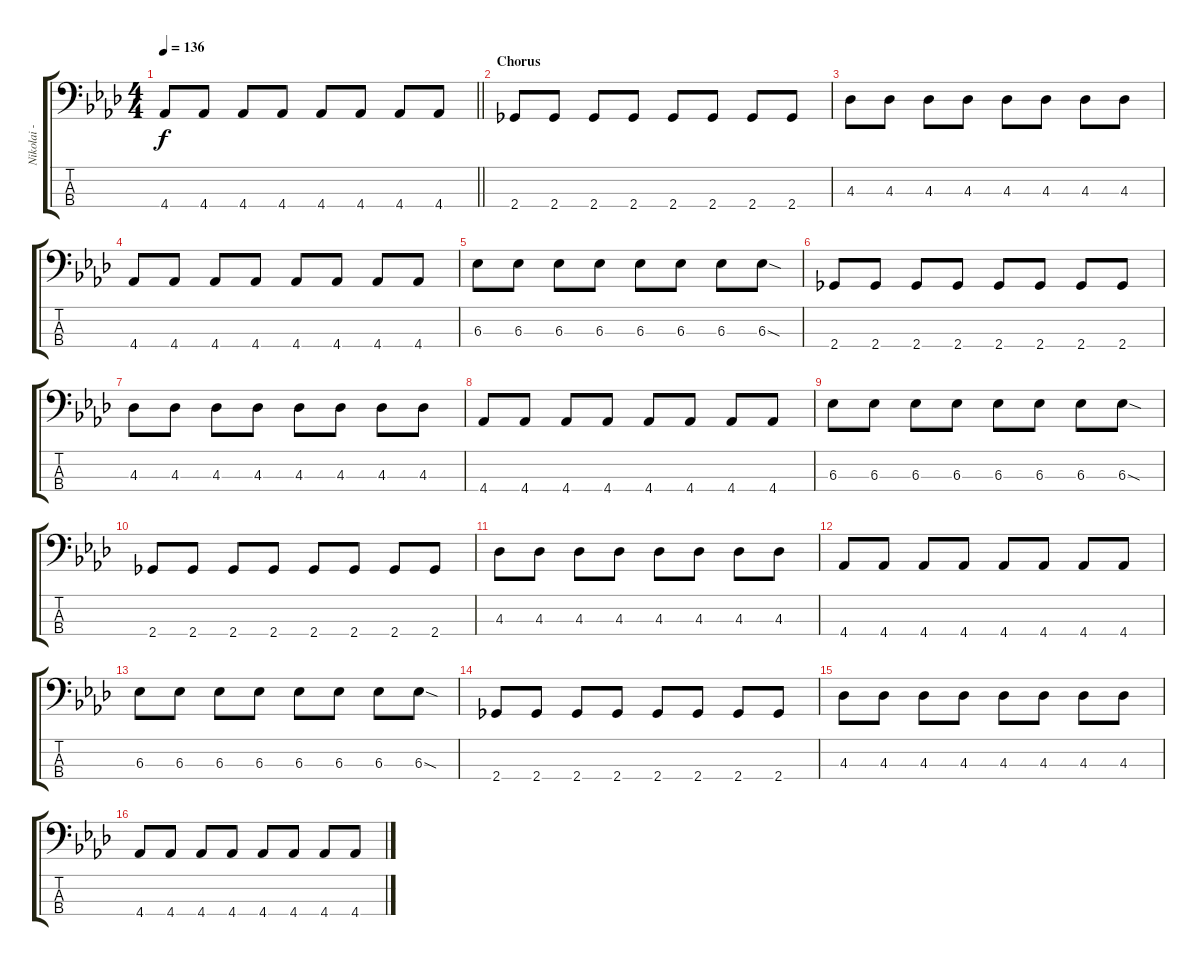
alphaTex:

\track ("Nikolai - Bass RSE" "Nikolai - ") {instrument electricbassfinger}
\staff {score tabs}
\tuning (G2 D2 A1 E1) {hide}
\ts (4 4)
\tempo 136
\clef f4
\barLineRight lightlight
\ks ab
4.4.8{dy f} 4.4.8 4.4.8 4.4.8 4.4.8 4.4.8 4.4.8 4.4.8 |
\section ("" "Chorus")
2.4.8 2.4.8 2.4.8 2.4.8 2.4.8 2.4.8 2.4.8 2.4.8 |
4.3.8 4.3.8 4.3.8 4.3.8 4.3.8 4.3.8 4.3.8 4.3.8 |
4.4.8 4.4.8 4.4.8 4.4.8 4.4.8 4.4.8 4.4.8 4.4.8 |
6.3.8 6.3.8 6.3.8 6.3.8 6.3.8 6.3.8 6.3.8 6.3{sod}.8 |
2.4.8 2.4.8 2.4.8 2.4.8 2.4.8 2.4.8 2.4.8 2.4.8 |
4.3.8 4.3.8 4.3.8 4.3.8 4.3.8 4.3.8 4.3.8 4.3.8 |
4.4.8 4.4.8 4.4.8 4.4.8 4.4.8 4.4.8 4.4.8 4.4.8 |
6.3.8 6.3.8 6.3.8 6.3.8 6.3.8 6.3.8 6.3.8 6.3{sod}.8 |
2.4.8 2.4.8 2.4.8 2.4.8 2.4.8 2.4.8 2.4.8 2.4.8 |
4.3.8 4.3.8 4.3.8 4.3.8 4.3.8 4.3.8 4.3.8 4.3.8 |
4.4.8 4.4.8 4.4.8 4.4.8 4.4.8 4.4.8 4.4.8 4.4.8 |
6.3.8 6.3.8 6.3.8 6.3.8 6.3.8 6.3.8 6.3.8 6.3{sod}.8 |
2.4.8 2.4.8 2.4.8 2.4.8 2.4.8 2.4.8 2.4.8 2.4.8 |
4.3.8 4.3.8 4.3.8 4.3.8 4.3.8 4.3.8 4.3.8 4.3.8 |
4.4.8 4.4.8 4.4.8 4.4.8 4.4.8 4.4.8 4.4.8 4.4.8
